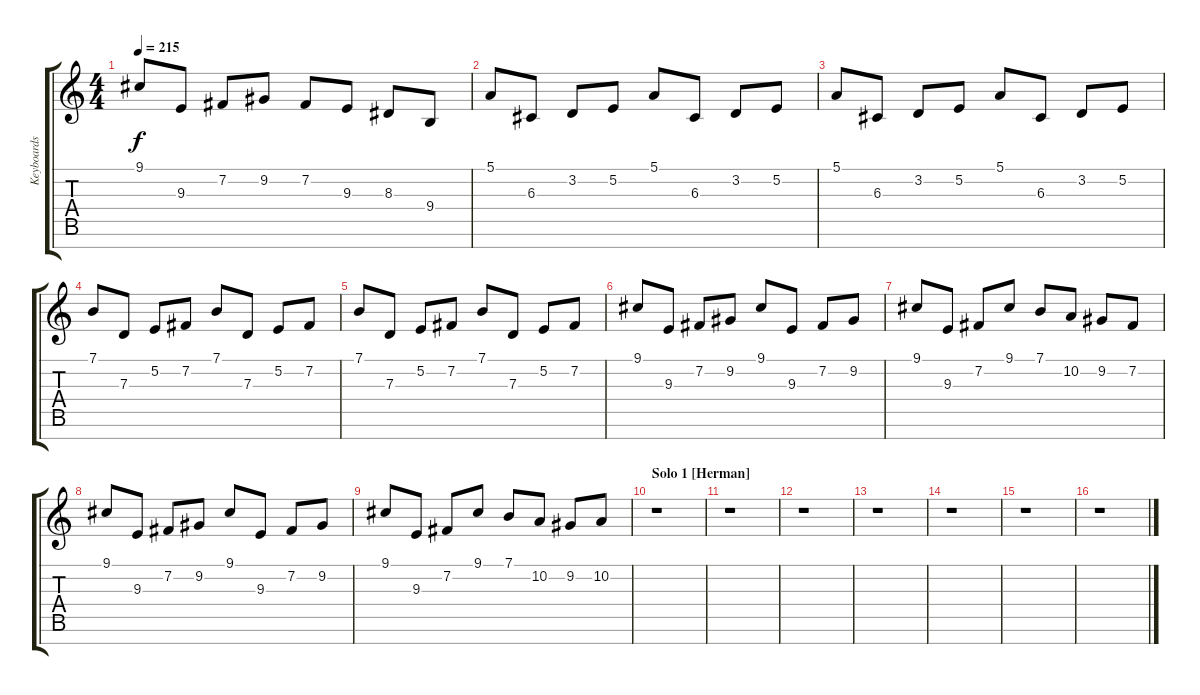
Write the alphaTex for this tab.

\track ("Keyboards 2" "Keyboards ") {instrument stringensemble1}
\staff {score tabs}
\tuning (E4 B3 G3 D3 A2 E2 B1) {hide}
\ts (4 4)
\tempo 215
\clef g2
\ks c
9.1.8{dy f} 9.3.8 7.2.8 9.2.8 7.2.8 9.3.8 8.3.8 9.4.8 |
5.1.8 6.3.8 3.2.8 5.2.8 5.1.8 6.3.8 3.2.8 5.2.8 |
5.1.8 6.3.8 3.2.8 5.2.8 5.1.8 6.3.8 3.2.8 5.2.8 |
7.1.8 7.3.8 5.2.8 7.2.8 7.1.8 7.3.8 5.2.8 7.2.8 |
7.1.8 7.3.8 5.2.8 7.2.8 7.1.8 7.3.8 5.2.8 7.2.8 |
9.1.8 9.3.8 7.2.8 9.2.8 9.1.8 9.3.8 7.2.8 9.2.8 |
9.1.8 9.3.8 7.2.8 9.1.8 7.1.8 10.2.8 9.2.8 7.2.8 |
9.1.8 9.3.8 7.2.8 9.2.8 9.1.8 9.3.8 7.2.8 9.2.8 |
9.1.8 9.3.8 7.2.8 9.1.8 7.1.8 10.2.8 9.2.8 10.2.8 |
\section ("" "Solo 1 [Herman]")
r.1{volume 12 instrument stringensemble1} |
r.1 |
r.1 |
r.1 |
r.1 |
r.1 |
r.1
